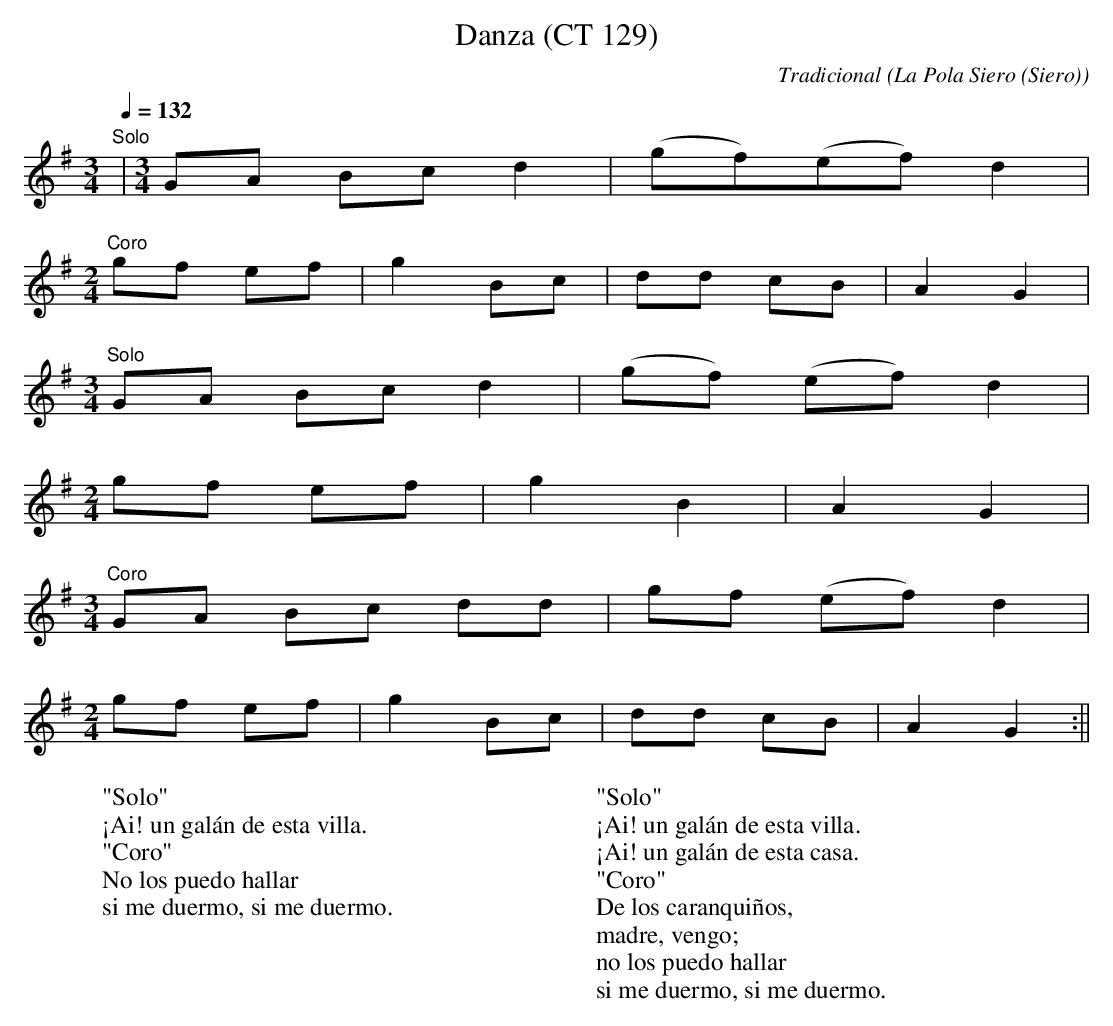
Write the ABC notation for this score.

X:1
T:Danza (CT 129)
C:Tradicional
O:La Pola Siero (Siero)
M:3/4
L:1/8
Q:1/4=132
K:G
"Solo"
|[M:3/4]GA Bc d2|(gf)(ef) d2|
"Coro"
[M:2/4]gf ef|g2 Bc|dd cB|A2 G2|
"Solo"
[M:3/4]GA Bc d2|(gf) (ef) d2|
[M:2/4]gf ef|g2 B2|A2 G2|
"Coro"
[M:3/4]GA Bc dd|gf (ef) d2|
[M:2/4]gf ef|g2 Bc|dd cB|A2 G2 :||
W:"Solo"
W:¡Ai! un galán de esta villa.
W:"Coro"
W:No los puedo hallar
W:si me duermo, si me duermo.
W:
W:"Solo"
W:¡Ai! un galán de esta villa.
W:¡Ai! un galán de esta casa.
W:"Coro"
W:De los caranquiños,
W:madre, vengo;
W:no los puedo hallar
W:si me duermo, si me duermo.
W:
